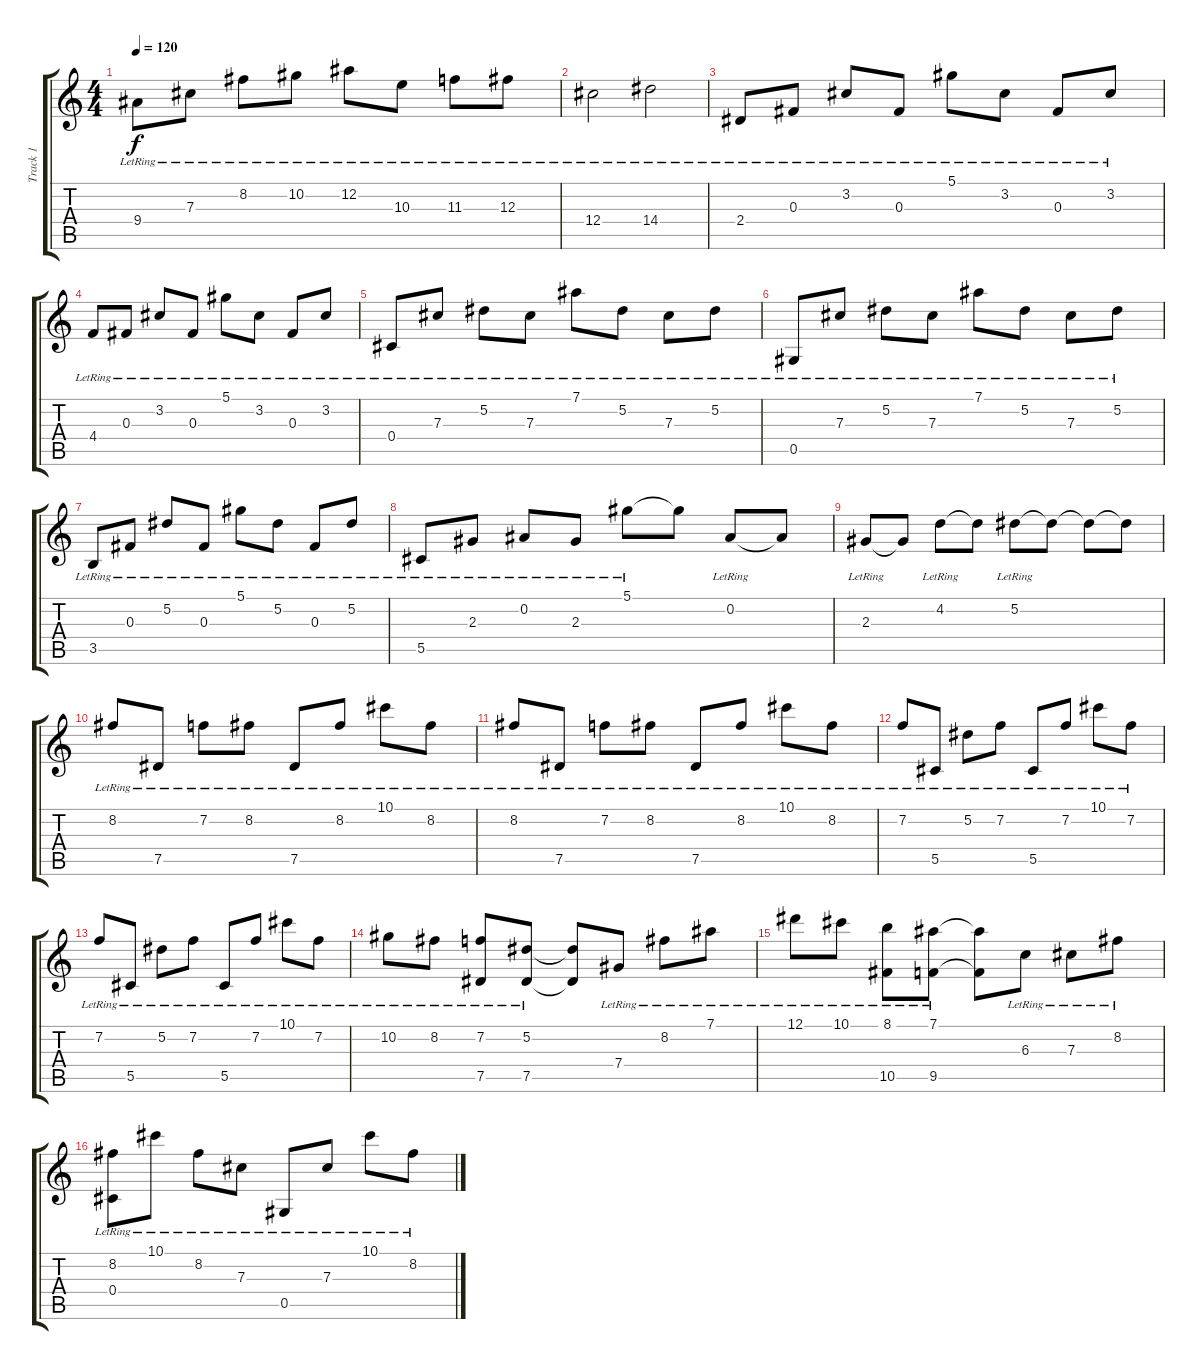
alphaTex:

\track ("Track 1" "Track 1") {instrument acousticguitarnylon}
\staff {score tabs}
\tuning (Eb4 Bb3 Gb3 Db3 Ab2 Eb2) {hide}
\ts (4 4)
\tempo 120
\clef g2
\ks c
9.4{lr}.8{dy f} 7.3{lr}.8 8.2{lr}.8 10.2{lr}.8 12.2{lr}.8 10.3{lr}.8 11.3{lr}.8 12.3{lr}.8 |
12.4{lr}.2 14.4{lr}.2 |
2.4{lr}.8 0.3{lr}.8 3.2{lr}.8 0.3{lr}.8 5.1{lr}.8 3.2{lr}.8 0.3{lr}.8 3.2{lr}.8 |
4.4{lr}.8 0.3{lr}.8 3.2{lr}.8 0.3{lr}.8 5.1{lr}.8 3.2{lr}.8 0.3{lr}.8 3.2{lr}.8 |
0.4{lr}.8 7.3{lr}.8 5.2{lr}.8 7.3{lr}.8 7.1{lr}.8 5.2{lr}.8 7.3{lr}.8 5.2{lr}.8 |
0.5{lr}.8 7.3{lr}.8 5.2{lr}.8 7.3{lr}.8 7.1{lr}.8 5.2{lr}.8 7.3{lr}.8 5.2{lr}.8 |
3.5{lr}.8 0.3{lr}.8 5.2{lr}.8 0.3{lr}.8 5.1{lr}.8 5.2{lr}.8 0.3{lr}.8 5.2{lr}.8 |
5.5{lr}.8 2.3{lr}.8 0.2{lr}.8 2.3{lr}.8 5.1{lr}.8 5.1{t}.8 0.2{lr}.8 0.2{t}.8 |
2.3{lr}.8 2.3{t}.8 4.2{lr}.8 4.2{t}.8 5.2{lr}.8 5.2{t}.8 5.2{t}.8 5.2{t}.8 |
8.2{lr}.8 7.5{lr}.8 7.2{lr}.8 8.2{lr}.8 7.5{lr}.8 8.2{lr}.8 10.1{lr}.8 8.2{lr}.8 |
8.2{lr}.8 7.5{lr}.8 7.2{lr}.8 8.2{lr}.8 7.5{lr}.8 8.2{lr}.8 10.1{lr}.8 8.2{lr}.8 |
7.2{lr}.8 5.5{lr}.8 5.2{lr}.8 7.2{lr}.8 5.5{lr}.8 7.2{lr}.8 10.1{lr}.8 7.2{lr}.8 |
7.2{lr}.8 5.5{lr}.8 5.2{lr}.8 7.2{lr}.8 5.5{lr}.8 7.2{lr}.8 10.1{lr}.8 7.2{lr}.8 |
10.2{lr}.8 8.2{lr}.8 (7.2{lr} 7.5{lr}).8 (5.2{lr} 7.5{lr}).8 (5.2{t} 7.5{t}).8 7.4{lr}.8 8.2{lr}.8 7.1{lr}.8 |
12.1{lr}.8 10.1{lr}.8 (8.1{lr} 10.5{lr}).8 (7.1{lr} 9.5{lr}).8 (7.1{t} 9.5{t}).8 6.3{lr}.8 7.3{lr}.8 8.2{lr}.8 |
(8.2{lr} 0.4{lr}).8 10.1{lr}.8 8.2{lr}.8 7.3{lr}.8 0.5{lr}.8 7.3{lr}.8 10.1{lr}.8 8.2{lr}.8
